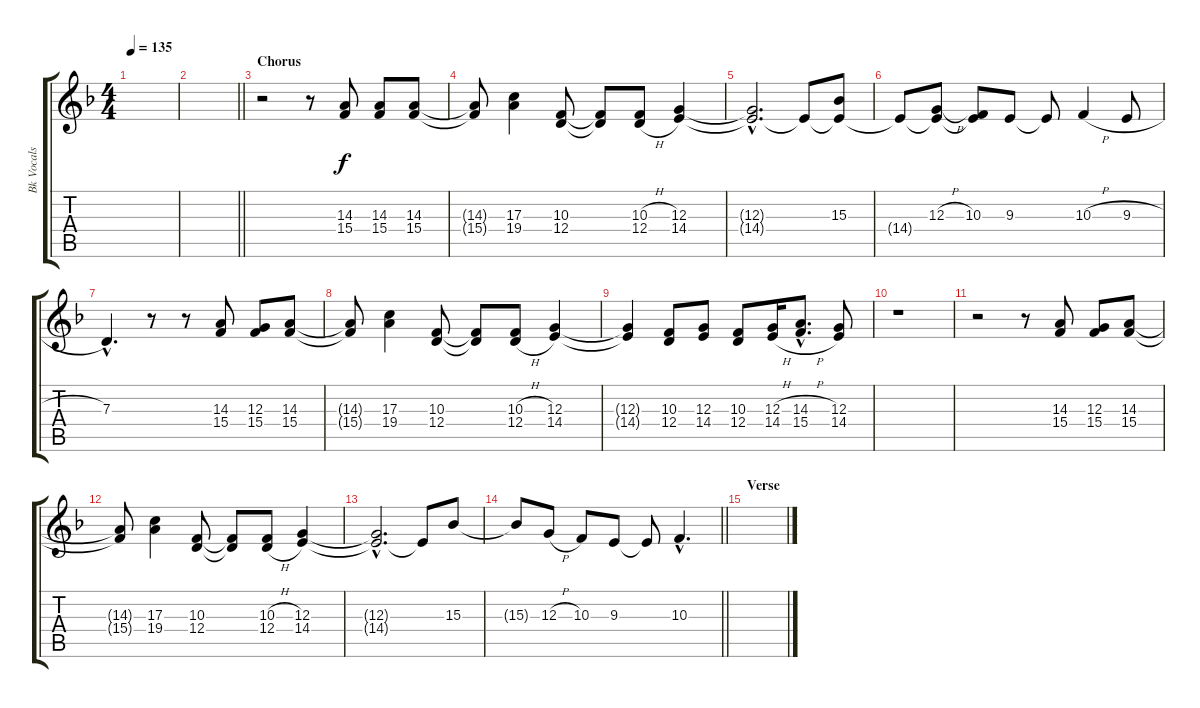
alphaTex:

\track ("Bk Vocals" "Bk Vocals") {instrument panflute}
\staff {score tabs}
\tuning (E4 B3 G3 D3 A2 E2) {hide}
\ts (4 4)
\tempo 135
\clef g2
\ks f
|
\barLineRight lightlight
|
\section ("" "Chorus")
r.2 r.8 (14.3 15.4).8 (14.3 15.4).8 (14.3 15.4).8 |
(14.3{t} 15.4{t}).8 (17.3 19.4).4 (10.3 12.4).8 (10.3{t} 12.4{t}).8 (10.3{h} 12.4{h}).8 (12.3 14.4).4 |
(12.3{hac t} 14.4{hac t}).2{d} 14.4{t}.8 (15.3 14.4{t}).8 |
14.4{t}.8 (12.3{h} 14.4{t}).8 (10.3 14.4{t}).8 9.3.8 9.3{t}.8 10.3{h}.4 9.3{h}.8 |
7.3{hac}.4{d} r.8 r.8 (14.3 15.4).8 (12.3 15.4).8 (14.3 15.4).8 |
(14.3{t} 15.4{t}).8 (17.3 19.4).4 (10.3 12.4).8 (10.3{t} 12.4{t}).8 (10.3{h} 12.4{h}).8 (12.3 14.4).4 |
(12.3{t} 14.4{t}).4 (10.3 12.4).8 (12.3 14.4).8 (10.3 12.4).8 (12.3{h} 14.4{h}).16 (14.3{h hac} 15.4{h hac}).8{d} (12.3 14.4).8 |
r.1 |
r.2 r.8 (14.3 15.4).8 (12.3 15.4).8 (14.3 15.4).8 |
(14.3{t} 15.4{t}).8 (17.3 19.4).4 (10.3 12.4).8 (10.3{t} 12.4{t}).8 (10.3{h} 12.4{h}).8 (12.3 14.4).4 |
(12.3{hac t} 14.4{hac t}).2{d} 14.4{t}.8 15.3.8 |
\barLineRight lightlight
15.3{t}.8 12.3{h}.8 10.3.8 9.3.8 9.3{t}.8 10.3{hac}.4{d} |
\section ("" "Verse")
